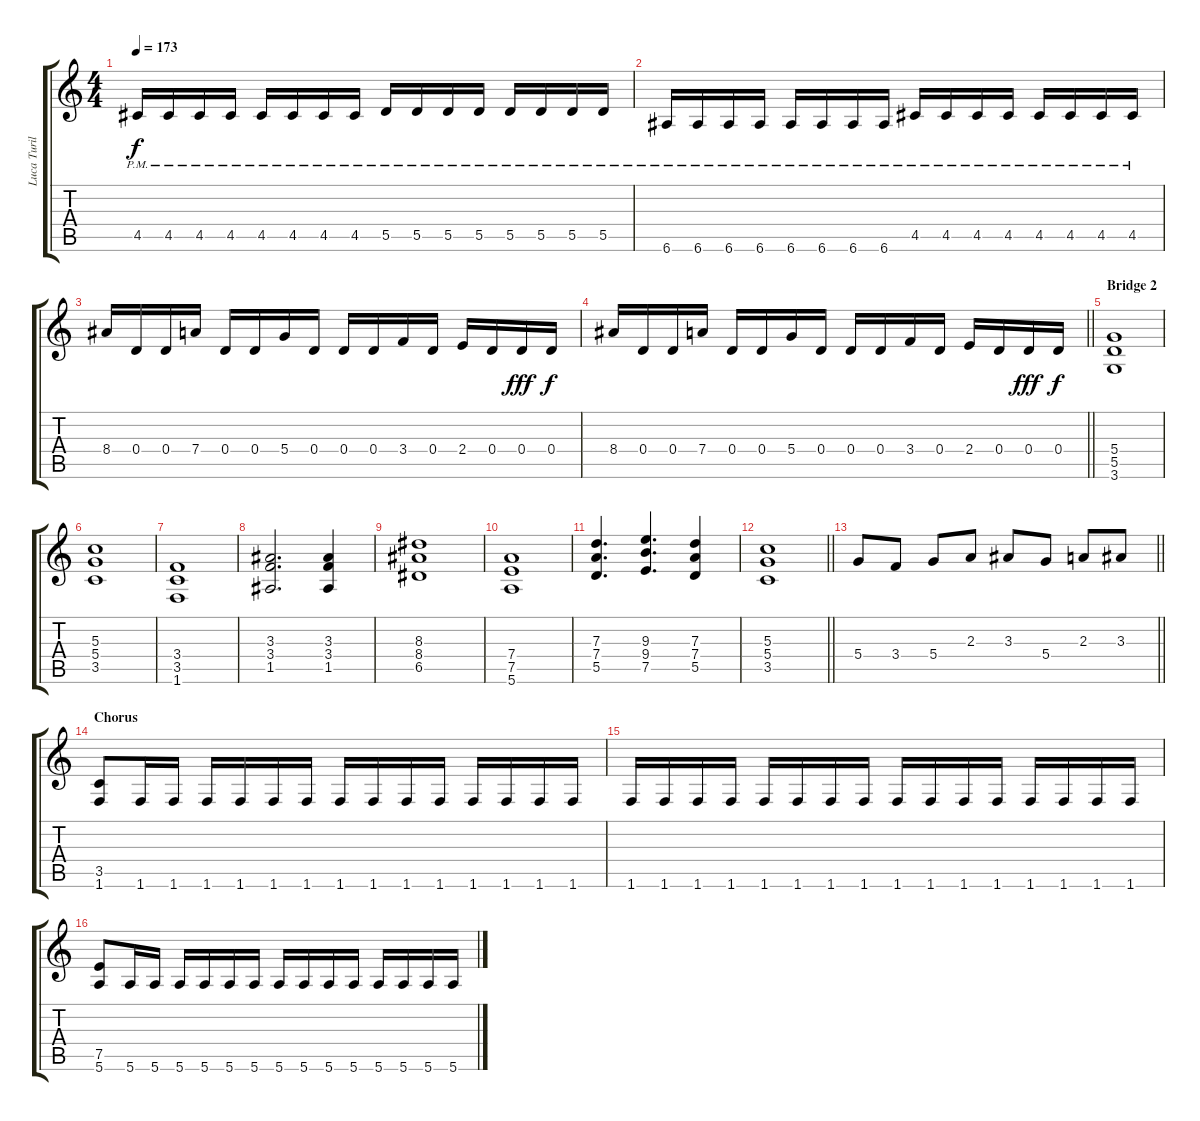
\track ("Luca Turilli" "Luca Turil") {instrument overdrivenguitar}
\staff {score tabs}
\tuning (E4 B3 G3 D3 A2 E2) {hide}
\ts (4 4)
\tempo 173
\clef g2
\ks c
4.5{pm}.16{dy f} 4.5{pm}.16 4.5{pm}.16 4.5{pm}.16 4.5{pm}.16 4.5{pm}.16 4.5{pm}.16 4.5{pm}.16 5.5{pm}.16 5.5{pm}.16 5.5{pm}.16 5.5{pm}.16 5.5{pm}.16 5.5{pm}.16 5.5{pm}.16 5.5{pm}.16 |
6.6{pm}.16 6.6{pm}.16 6.6{pm}.16 6.6{pm}.16 6.6{pm}.16 6.6{pm}.16 6.6{pm}.16 6.6{pm}.16 4.5{pm}.16 4.5{pm}.16 4.5{pm}.16 4.5{pm}.16 4.5{pm}.16 4.5{pm}.16 4.5{pm}.16 4.5{pm}.16 |
8.4.16 0.4.16 0.4.16 7.4.16 0.4.16 0.4.16 5.4.16 0.4.16 0.4.16 0.4.16 3.4.16 0.4.16 2.4.16 0.4.16 0.4.16{dy fff} 0.4.16{dy f} |
\barLineRight lightlight
8.4.16 0.4.16 0.4.16 7.4.16 0.4.16 0.4.16 5.4.16 0.4.16 0.4.16 0.4.16 3.4.16 0.4.16 2.4.16 0.4.16 0.4.16{dy fff} 0.4.16{dy f} |
\section ("" "Bridge 2")
(5.4 5.5 3.6).1 |
(5.3 5.4 3.5).1 |
(3.4 3.5 1.6).1 |
(3.3 3.4 1.5).2{d} (3.3 3.4 1.5).4 |
(8.3 8.4 6.5).1 |
(7.4 7.5 5.6).1 |
(7.3 7.4 5.5).4{d} (9.3 9.4 7.5).4{d} (7.3 7.4 5.5).4 |
\barLineRight lightlight
(5.3 5.4 3.5).1 |
\section ("" "")
\barLineRight lightlight
5.4.8 3.4.8 5.4.8 2.3.8 3.3.8 5.4.8 2.3.8 3.3.8 |
\section ("" "Chorus")
(3.5 1.6).8 1.6.16 1.6.16 1.6.16 1.6.16 1.6.16 1.6.16 1.6.16 1.6.16 1.6.16 1.6.16 1.6.16 1.6.16 1.6.16 1.6.16 |
1.6.16 1.6.16 1.6.16 1.6.16 1.6.16 1.6.16 1.6.16 1.6.16 1.6.16 1.6.16 1.6.16 1.6.16 1.6.16 1.6.16 1.6.16 1.6.16 |
(7.5 5.6).8 5.6.16 5.6.16 5.6.16 5.6.16 5.6.16 5.6.16 5.6.16 5.6.16 5.6.16 5.6.16 5.6.16 5.6.16 5.6.16 5.6.16
